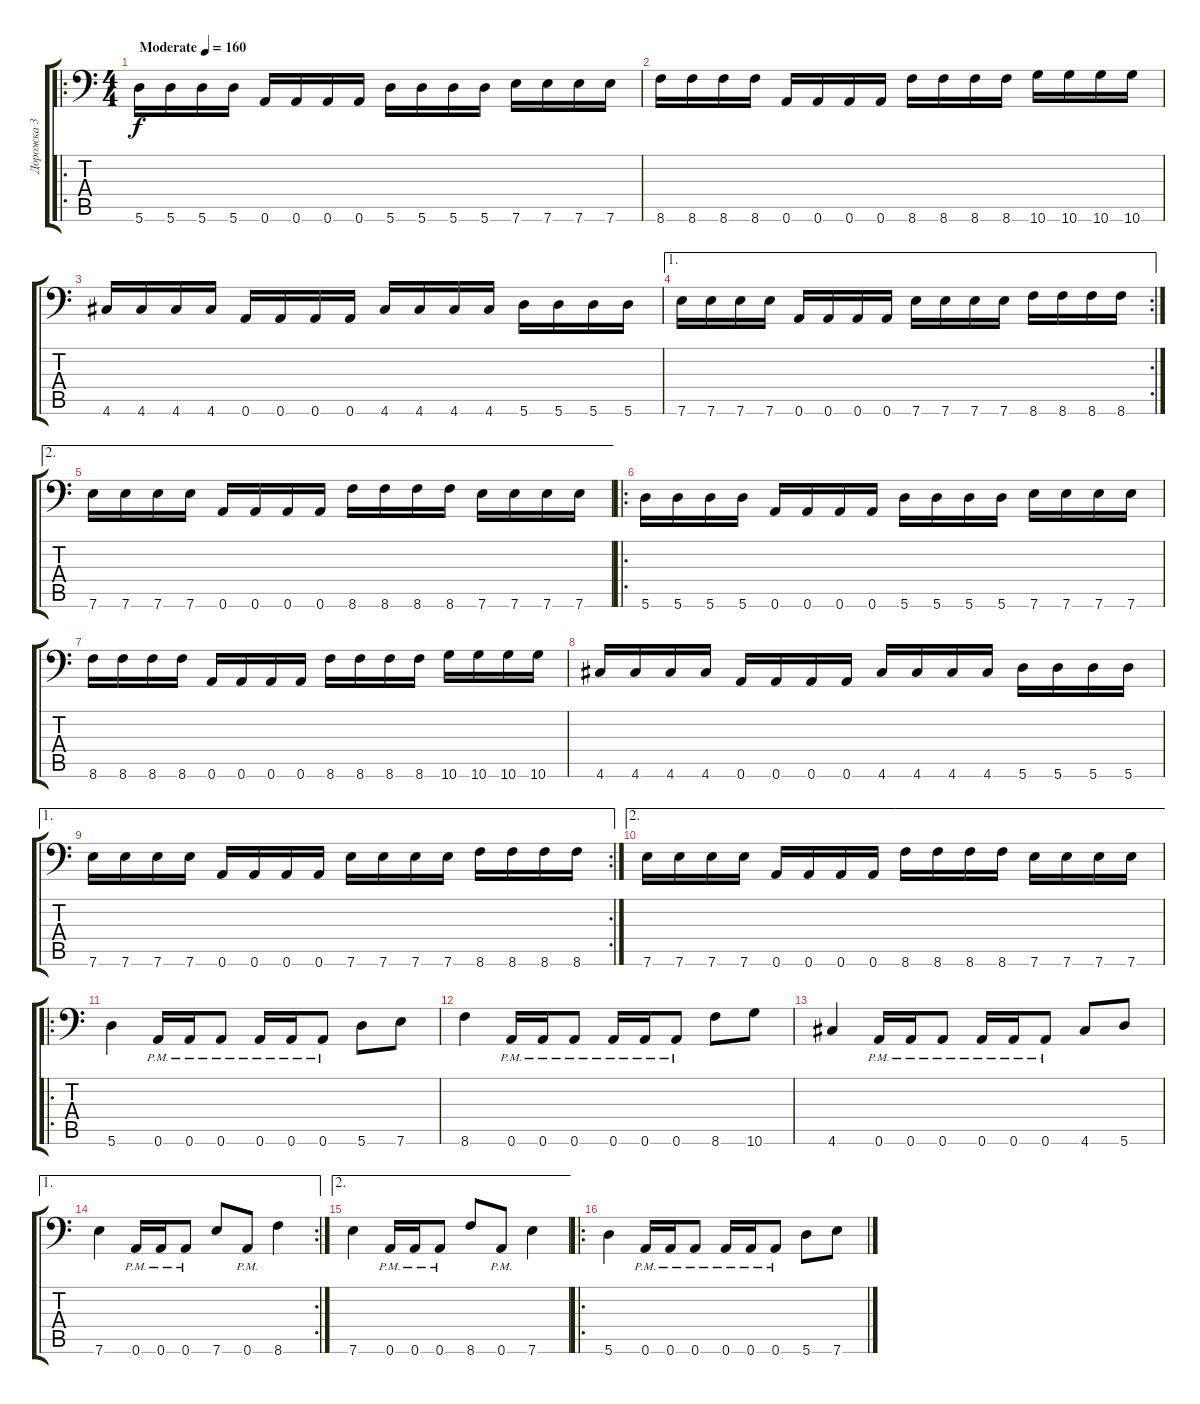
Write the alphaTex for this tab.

\track ("Дорожка 3" "Дорожка 3") {instrument distortionguitar}
\staff {score tabs}
\tuning (B3 Gb3 D3 A2 E2 A1) {hide}
\ro
\ts (4 4)
\tempo (160 "Moderate")
\clef f4
\ks c
5.6.16{dy f instrument distortionguitar} 5.6.16 5.6.16 5.6.16 0.6.16 0.6.16 0.6.16 0.6.16 5.6.16 5.6.16 5.6.16 5.6.16 7.6.16 7.6.16 7.6.16 7.6.16 |
8.6.16 8.6.16 8.6.16 8.6.16 0.6.16 0.6.16 0.6.16 0.6.16 8.6.16 8.6.16 8.6.16 8.6.16 10.6.16 10.6.16 10.6.16 10.6.16 |
4.6.16 4.6.16 4.6.16 4.6.16 0.6.16 0.6.16 0.6.16 0.6.16 4.6.16 4.6.16 4.6.16 4.6.16 5.6.16 5.6.16 5.6.16 5.6.16 |
\ae 1
\rc 2
7.6.16 7.6.16 7.6.16 7.6.16 0.6.16 0.6.16 0.6.16 0.6.16 7.6.16 7.6.16 7.6.16 7.6.16 8.6.16 8.6.16 8.6.16 8.6.16 |
\ae 2
7.6.16 7.6.16 7.6.16 7.6.16 0.6.16 0.6.16 0.6.16 0.6.16 8.6.16 8.6.16 8.6.16 8.6.16 7.6.16 7.6.16 7.6.16 7.6.16 |
\ro
5.6.16 5.6.16 5.6.16 5.6.16 0.6.16 0.6.16 0.6.16 0.6.16 5.6.16 5.6.16 5.6.16 5.6.16 7.6.16 7.6.16 7.6.16 7.6.16 |
8.6.16 8.6.16 8.6.16 8.6.16 0.6.16 0.6.16 0.6.16 0.6.16 8.6.16 8.6.16 8.6.16 8.6.16 10.6.16 10.6.16 10.6.16 10.6.16 |
4.6.16 4.6.16 4.6.16 4.6.16 0.6.16 0.6.16 0.6.16 0.6.16 4.6.16 4.6.16 4.6.16 4.6.16 5.6.16 5.6.16 5.6.16 5.6.16 |
\ae 1
\rc 2
7.6.16 7.6.16 7.6.16 7.6.16 0.6.16 0.6.16 0.6.16 0.6.16 7.6.16 7.6.16 7.6.16 7.6.16 8.6.16 8.6.16 8.6.16 8.6.16 |
\ae 2
7.6.16 7.6.16 7.6.16 7.6.16 0.6.16 0.6.16 0.6.16 0.6.16 8.6.16 8.6.16 8.6.16 8.6.16 7.6.16 7.6.16 7.6.16 7.6.16 |
\ro
5.6.4 0.6{pm}.16 0.6{pm}.16 0.6{pm}.8 0.6{pm}.16 0.6{pm}.16 0.6{pm}.8 5.6.8 7.6.8 |
8.6.4 0.6{pm}.16 0.6{pm}.16 0.6{pm}.8 0.6{pm}.16 0.6{pm}.16 0.6{pm}.8 8.6.8 10.6.8 |
4.6.4 0.6{pm}.16 0.6{pm}.16 0.6{pm}.8 0.6{pm}.16 0.6{pm}.16 0.6{pm}.8 4.6.8 5.6.8 |
\ae 1
\rc 2
7.6.4 0.6{pm}.16 0.6{pm}.16 0.6{pm}.8 7.6.8 0.6{pm}.8 8.6.4 |
\ae 2
7.6.4 0.6{pm}.16 0.6{pm}.16 0.6{pm}.8 8.6.8 0.6{pm}.8 7.6.4 |
\ro
5.6.4 0.6{pm}.16 0.6{pm}.16 0.6{pm}.8 0.6{pm}.16 0.6{pm}.16 0.6{pm}.8 5.6.8 7.6.8
